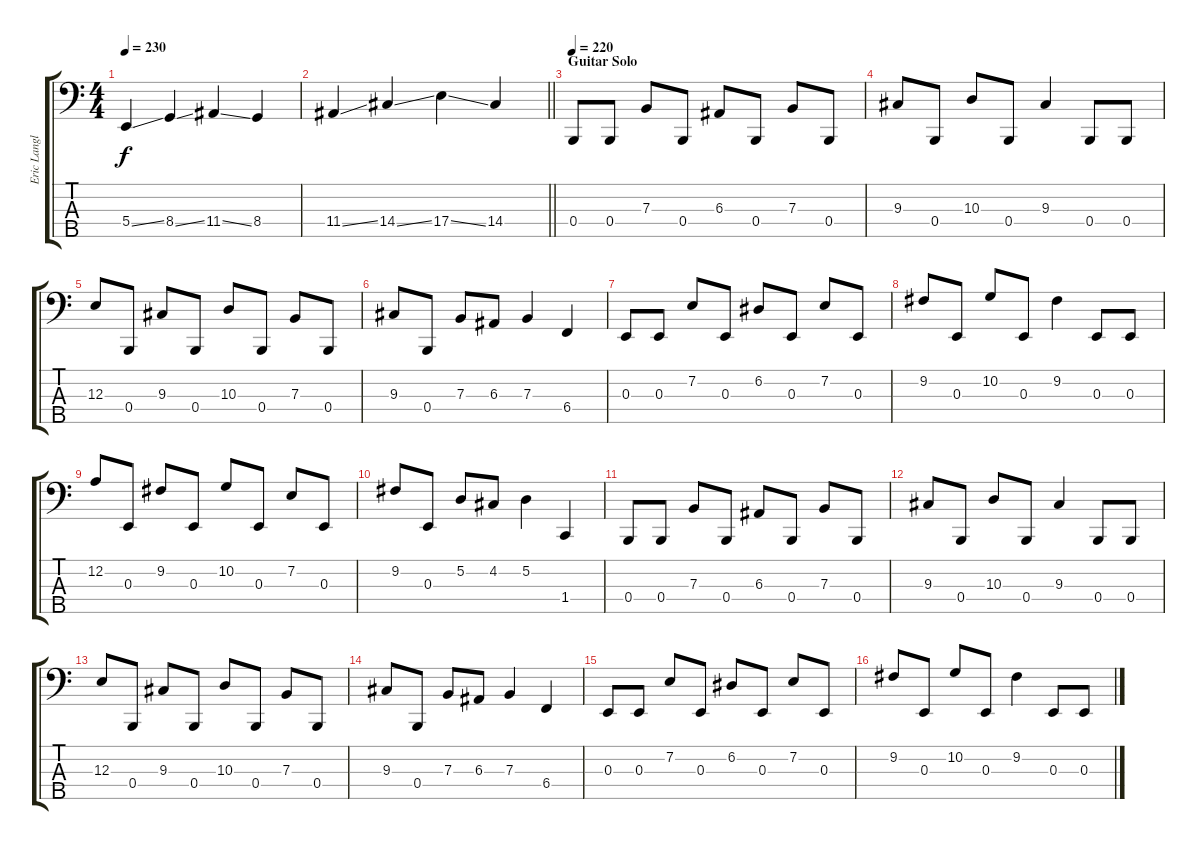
\track ("Eric Langlois" "Eric Langl") {instrument electricbassfinger}
\staff {score tabs}
\tuning (D2 A1 E1 B0 Gb0) {hide}
\ts (4 4)
\tempo 230
\clef f4
\ks c
5.4{ss}.4{dy f} 8.4{ss}.4 11.4{ss}.4 8.4.4 |
\barLineRight lightlight
11.4{ss}.4 14.4{ss}.4 17.4{ss}.4 14.4.4 |
\section ("" "Guitar Solo")
\tempo 220
0.4.8{volume 9} 0.4.8 7.3.8 0.4.8 6.3.8 0.4.8 7.3.8 0.4.8 |
9.3.8 0.4.8 10.3.8 0.4.8 9.3.4 0.4.8 0.4.8 |
12.3.8 0.4.8 9.3.8 0.4.8 10.3.8 0.4.8 7.3.8 0.4.8 |
9.3.8 0.4.8 7.3.8 6.3.8 7.3.4 6.4.4 |
0.3.8 0.3.8 7.2.8 0.3.8 6.2.8 0.3.8 7.2.8 0.3.8 |
9.2.8 0.3.8 10.2.8 0.3.8 9.2.4 0.3.8 0.3.8 |
12.2.8 0.3.8 9.2.8 0.3.8 10.2.8 0.3.8 7.2.8 0.3.8 |
9.2.8 0.3.8 5.2.8 4.2.8 5.2.4 1.4.4 |
0.4.8 0.4.8 7.3.8 0.4.8 6.3.8 0.4.8 7.3.8 0.4.8 |
9.3.8 0.4.8 10.3.8 0.4.8 9.3.4 0.4.8 0.4.8 |
12.3.8 0.4.8 9.3.8 0.4.8 10.3.8 0.4.8 7.3.8 0.4.8 |
9.3.8 0.4.8 7.3.8 6.3.8 7.3.4 6.4.4 |
0.3.8 0.3.8 7.2.8 0.3.8 6.2.8 0.3.8 7.2.8 0.3.8 |
9.2.8 0.3.8 10.2.8 0.3.8 9.2.4 0.3.8 0.3.8
